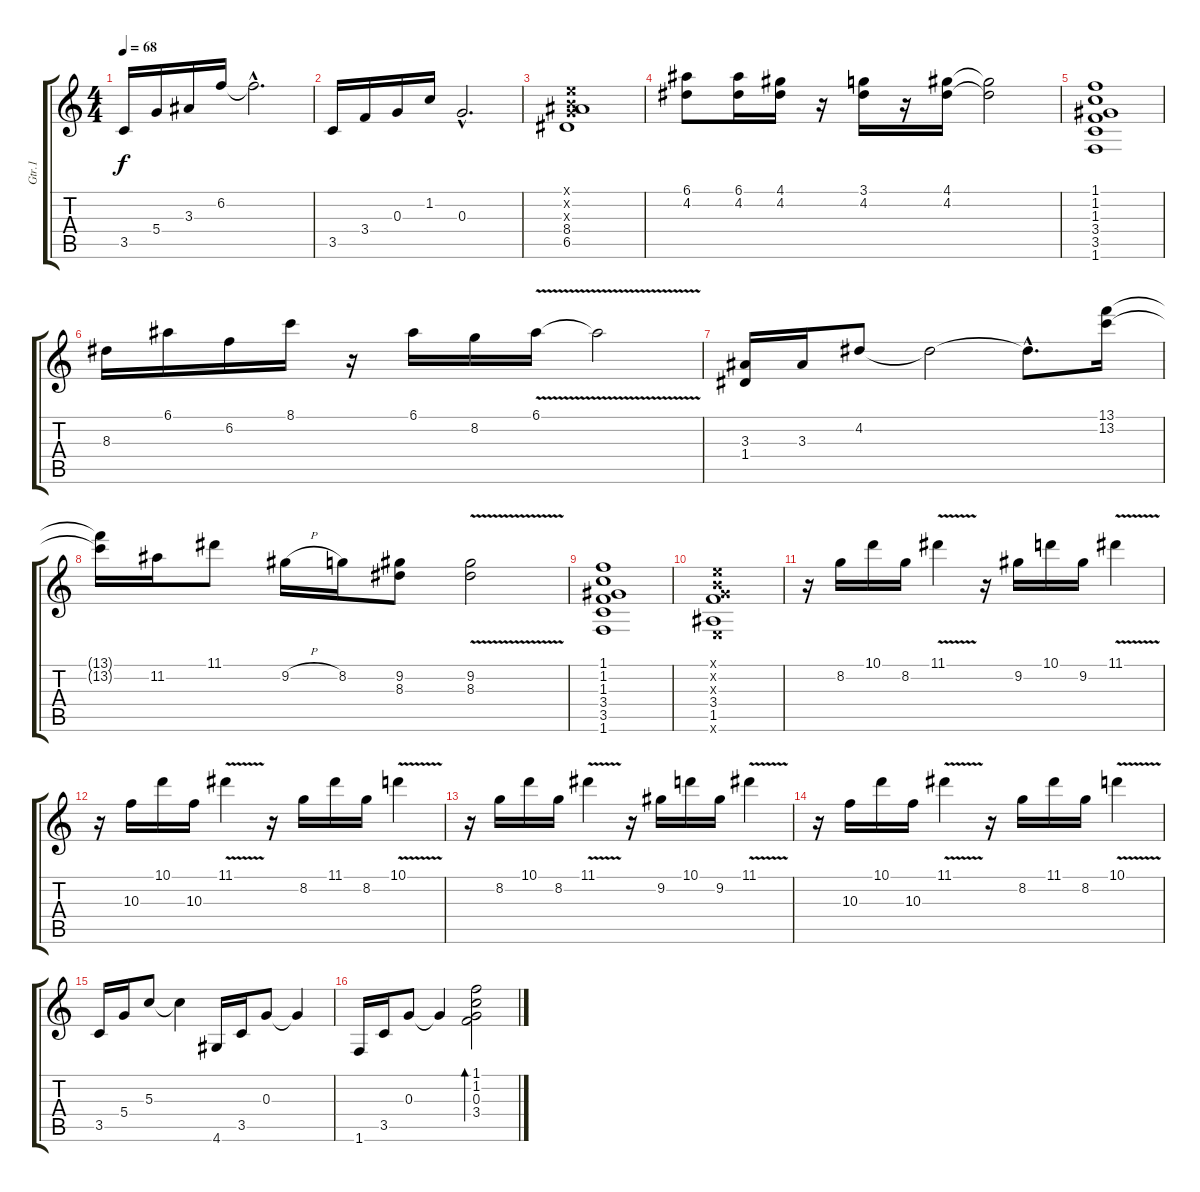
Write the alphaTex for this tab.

\track ("Gtr.1" "Gtr.1") {instrument distortionguitar}
\staff {score tabs}
\tuning (E4 B3 G3 D3 A2 E2) {hide}
\ts (4 4)
\tempo 68
\clef g2
\ks c
3.5.16{dy f} 5.4.16 3.3.16 6.2.16 6.2{hac t}.2{d} |
3.5.16 3.4.16 0.3.16 1.2.16 0.3{hac}.2{d} |
(0.1{x} 0.2{x} 0.3{x} 8.4 6.5).1{instrument distortionguitar} |
(6.1 4.2).8 (6.1 4.2).16 (4.1 4.2).16 r.16 (3.1 4.2).16 r.16 (4.1 4.2).16 (4.1{t} 4.2{t}).2 |
(1.1 1.2 1.3 3.4 3.5 1.6).1 |
8.3.16 6.1.16 6.2.16 8.1.16 r.16 6.1.16 8.2.16 6.1{v}.16 6.1{t}.2 |
(3.3 1.4).16 3.3.16 4.2.8 4.2{t}.2 4.2{hac t}.8{d} (13.1 13.2).16 |
(13.1{t} 13.2{t}).16 11.2.16 11.1.8 9.2{h}.16 8.2.16 (9.2 8.3).8 (9.2{v} 8.3{v}).2 |
(1.1 1.2 1.3 3.4 3.5 1.6).1 |
(0.1{x} 0.2{x} 0.3{x} 3.4 1.5 0.6{x}).1 |
r.16 8.2.16 10.1.16 8.2.16 11.1{v}.4 r.16 9.2.16 10.1.16 9.2.16 11.1{v}.4 |
r.16 10.3.16 10.1.16 10.3.16 11.1{v}.4 r.16 8.2.16 11.1.16 8.2.16 10.1{v}.4 |
r.16 8.2.16 10.1.16 8.2.16 11.1{v}.4 r.16 9.2.16 10.1.16 9.2.16 11.1{v}.4 |
r.16 10.3.16 10.1.16 10.3.16 11.1{v}.4 r.16 8.2.16 11.1.16 8.2.16 10.1{v}.4 |
3.5.16{instrument electricguitarclean} 5.4.16 5.3.8 5.3{t}.4 4.6.16 3.5.16 0.3.8 0.3{t}.4 |
1.6.16 3.5.16 0.3.8 0.3{t}.4 (1.1 1.2 0.3 3.4).2{bd 60}
